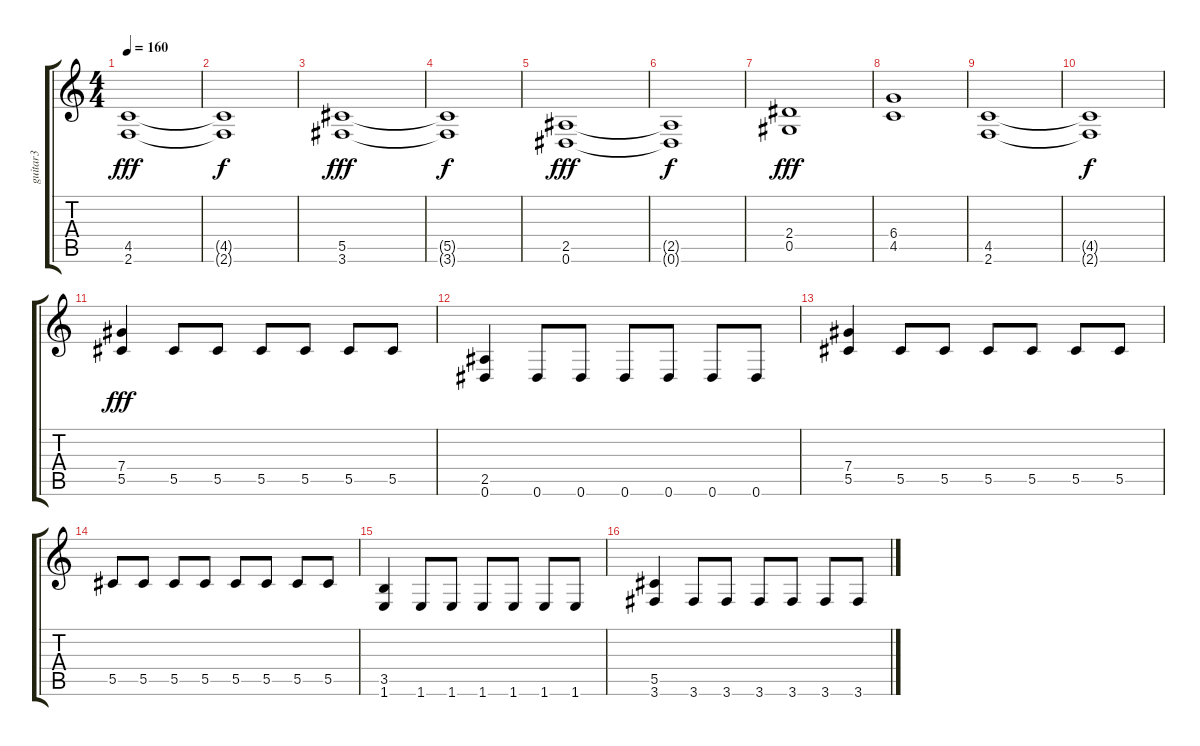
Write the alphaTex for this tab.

\track ("guitar3" "guitar3") {instrument distortionguitar}
\staff {score tabs}
\tuning (Eb4 Bb3 Gb3 Db3 Ab2 Eb2) {hide}
\ts (4 4)
\tempo 160
\clef g2
\ks c
(4.5 2.6).1{dy fff} |
(4.5{t} 2.6{t}).1{dy f} |
(5.5 3.6).1{dy fff} |
(5.5{t} 3.6{t}).1{dy f} |
(2.5 0.6).1{dy fff} |
(2.5{t} 0.6{t}).1{dy f} |
(2.4 0.5).1{dy fff} |
(6.4 4.5).1 |
(4.5 2.6).1 |
(4.5{t} 2.6{t}).1{dy f} |
(7.4 5.5).4{dy fff} 5.5.8 5.5.8 5.5.8 5.5.8 5.5.8 5.5.8 |
(2.5 0.6).4 0.6.8 0.6.8 0.6.8 0.6.8 0.6.8 0.6.8 |
(7.4 5.5).4 5.5.8 5.5.8 5.5.8 5.5.8 5.5.8 5.5.8 |
5.5.8 5.5.8 5.5.8 5.5.8 5.5.8 5.5.8 5.5.8 5.5.8 |
(3.5 1.6).4 1.6.8 1.6.8 1.6.8 1.6.8 1.6.8 1.6.8 |
(5.5 3.6).4 3.6.8 3.6.8 3.6.8 3.6.8 3.6.8 3.6.8
